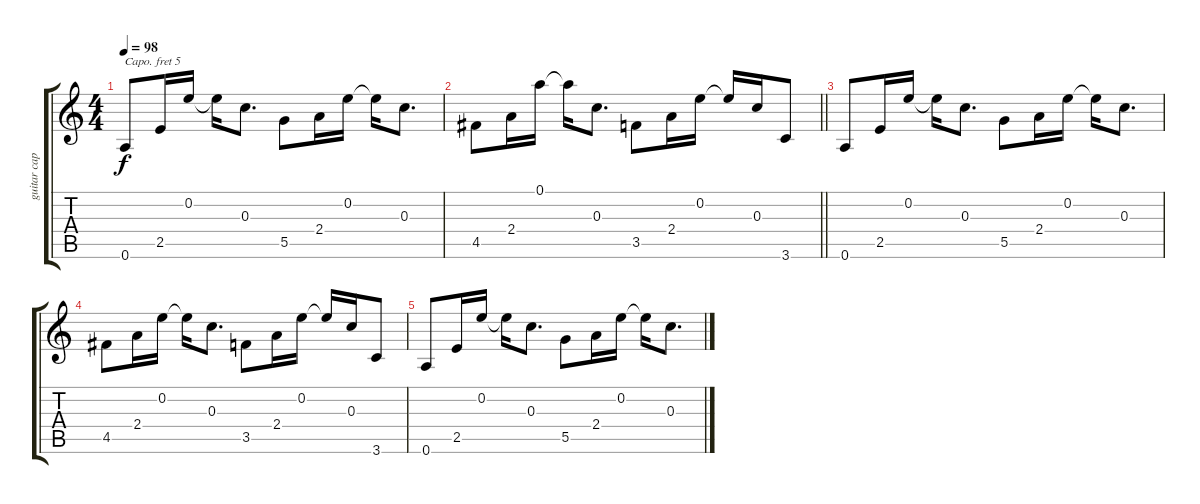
\track ("guitar capo V" "guitar cap") {instrument acousticguitarsteel}
\staff {score tabs}
\capo 5
\tuning (E4 B3 G3 D3 A2 E2) {hide}
\ts (4 4)
\tempo 98
\clef g2
\ks c
0.6.8{dy f} 2.5.16 0.2.16 0.2{t}.16 0.3.8{d} 5.5.8 2.4.16 0.2.16 0.2{t}.16 0.3.8{d} |
\barLineRight lightlight
4.5.8 2.4.16 0.1.16 0.1{t}.16 0.3.8{d} 3.5.8 2.4.16 0.2.16 0.2{t}.16 0.3.16 3.6.8 |
0.6.8 2.5.16 0.2.16 0.2{t}.16 0.3.8{d} 5.5.8 2.4.16 0.2.16 0.2{t}.16 0.3.8{d} |
4.5.8 2.4.16 0.2.16 0.2{t}.16 0.3.8{d} 3.5.8 2.4.16 0.2.16 0.2{t}.16 0.3.16 3.6.8 |
0.6.8 2.5.16 0.2.16 0.2{t}.16 0.3.8{d} 5.5.8 2.4.16 0.2.16 0.2{t}.16 0.3.8{d}
